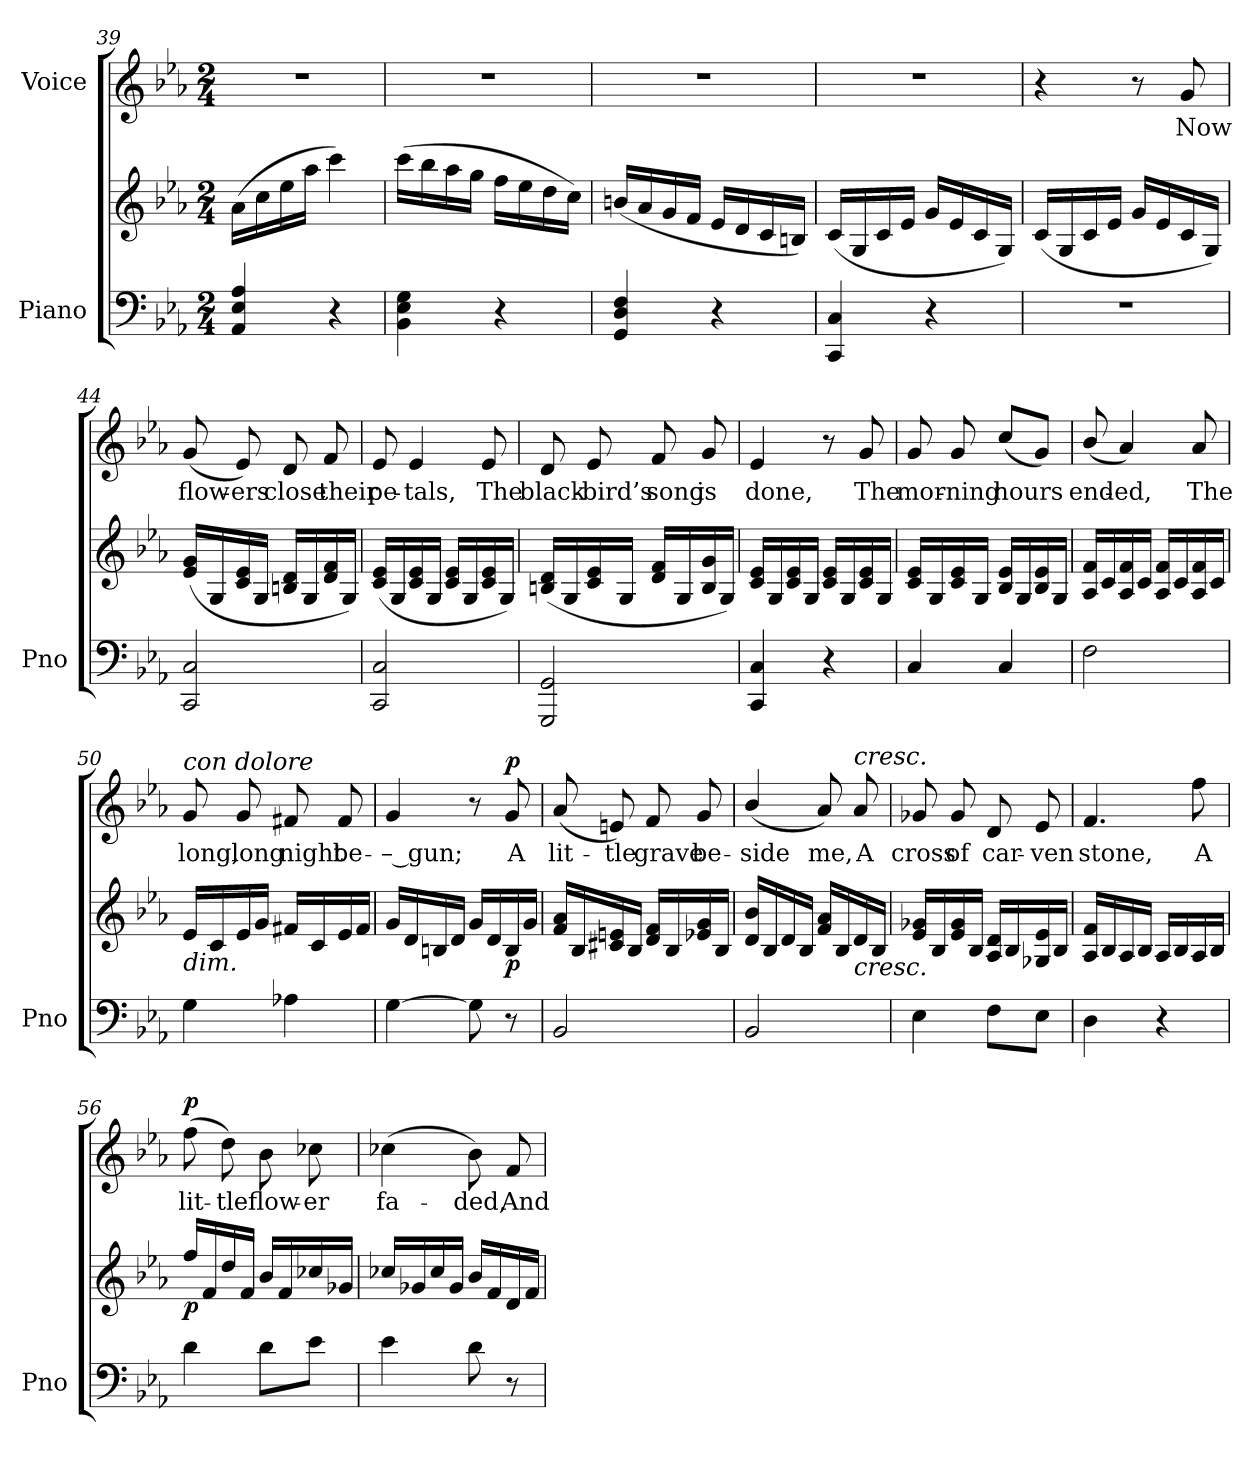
**kern	**kern	**dynam	**kern	**text	**dynam
*part2	*part2	*part2	*part1	*part1	*part1
*staff3	*staff2	*staff2/3	*staff1	*staff1	*staff1
*I"Piano	*	*	*I"Voice	*	*
*I'Pno	*	*	*	*	*
*clefF4	*clefG2	*	*clefG2	*	*
*k[b-e-a-]	*k[b-e-a-]	*	*k[b-e-a-]	*	*
*M2/4	*M2/4	*	*M2/4	*	*
=39	=39	=39	=39	=39	=39
4AA-/ 4E-/ 4A-/	(16a-\LL	.	2r	.	.
.	16cc\	.	.	.	.
.	16ee-\	.	.	.	.
.	16aa-\JJ	.	.	.	.
4r	4ccc\)	.	.	.	.
=40	=40	=40	=40	=40	=40
4BB-\ 4E-\ 4G\	(16ccc\LL	.	2r	.	.
.	16bb-\	.	.	.	.
.	16aa-\	.	.	.	.
.	16gg\JJ	.	.	.	.
4r	16ff\LL	.	.	.	.
.	16ee-\	.	.	.	.
.	16dd\	.	.	.	.
.	16cc\JJ)	.	.	.	.
=41	=41	=41	=41	=41	=41
4GG/ 4D/ 4F/	(16bn/LL	.	2r	.	.
.	16a-/	.	.	.	.
.	16g/	.	.	.	.
.	16f/JJ	.	.	.	.
4r	16e-/LL	.	.	.	.
.	16d/	.	.	.	.
.	16c/	.	.	.	.
.	16Bn/JJ)	.	.	.	.
=42	=42	=42	=42	=42	=42
4CC/ 4C/	(16c/LL	.	2r	.	.
.	16G/	.	.	.	.
.	16c/	.	.	.	.
.	16e-/JJ	.	.	.	.
4r	16g/LL	.	.	.	.
.	16e-/	.	.	.	.
.	16c/	.	.	.	.
.	16G/JJ)	.	.	.	.
=43	=43	=43	=43	=43	=43
2r	(16c/LL	.	4r	.	.
.	16G/	.	.	.	.
.	16c/	.	.	.	.
.	16e-/JJ	.	.	.	.
.	16g/LL	.	8r	.	.
.	16e-/	.	.	.	.
.	16c/	.	8g/	Now	.
.	16G/JJ)	.	.	.	.
=44	=44	=44	=44	=44	=44
2CC/ 2C/	(16e-/ 16g/LL	.	(8g/	flow-	.
.	16G/	.	.	.	.
.	16c/ 16e-/	.	8e-/)	-ers	.
.	16G/JJ	.	.	.	.
.	16Bn/ 16d/LL	.	8d/	close	.
.	16G/	.	.	.	.
.	16d/ 16f/	.	8f/	their	.
.	16G/JJ)	.	.	.	.
=45	=45	=45	=45	=45	=45
2CC/ 2C/	(16c/ 16e-/LL	.	8e-/	pe-	.
.	16G/	.	.	.	.
.	16c/ 16e-/	.	4e-/	-tals,	.
.	16G/JJ	.	.	.	.
.	16c/ 16e-/LL	.	.	.	.
.	16G/	.	.	.	.
.	16c/ 16e-/	.	8e-/	The	.
.	16G/JJ)	.	.	.	.
=46	=46	=46	=46	=46	=46
2GGG/ 2GG/	(16Bn/ 16d/LL	.	8d/	black-	.
.	16G/	.	.	.	.
.	16c/ 16e-/	.	8e-/	-bird’s	.
.	16G/JJ	.	.	.	.
.	16d/ 16f/LL	.	8f/	song	.
.	16G/	.	.	.	.
.	16B/ 16g/	.	8g/	is	.
.	16G/JJ)	.	.	.	.
=47	=47	=47	=47	=47	=47
4CC/ 4C/	16c/ 16e-/LL	.	4e-/	done,	.
.	16G/	.	.	.	.
.	16c/ 16e-/	.	.	.	.
.	16G/JJ	.	.	.	.
4r	16c/ 16e-/LL	.	8r	.	.
.	16G/	.	.	.	.
.	16c/ 16e-/	.	8g/	The	.
.	16G/JJ	.	.	.	.
=48	=48	=48	=48	=48	=48
4C/	16c/ 16e-/LL	.	8g/	mor-	.
.	16G/	.	.	.	.
.	16c/ 16e-/	.	8g/	-ning	.
.	16G/JJ	.	.	.	.
4C/	16B-/ 16e-/LL	.	(8cc/L	hours	.
.	16G/	.	.	.	.
.	16B-/ 16e-/	.	8g/J)	.	.
.	16G/JJ	.	.	.	.
=49	=49	=49	=49	=49	=49
2F\	16A-/ 16f/LL	.	(8b-/	end-	.
.	16c/	.	.	.	.
.	16A-/ 16f/	.	4a-/)	-ed,	.
.	16c/JJ	.	.	.	.
.	16A-/ 16f/LL	.	.	.	.
.	16c/	.	.	.	.
.	16A-/ 16f/	.	8a-/	The	.
.	16c/JJ	.	.	.	.
=50	=50	=50	=50	=50	=50
!	!	!	!LO:TX:i:t=con dolore	!	!
!	!LO:TX:b:i:t=dim.	!	!	!	!
4G\	16e-/LL	.	8g/	long,	.
.	16c/	.	.	.	.
.	16e-/	.	8g/	long	.
.	16g/JJ	.	.	.	.
4A-X\	16f#X/LL	.	8f#X/	night	.
.	16c/	.	.	.	.
.	16e-/	.	8f#/	be-	.
.	16f#/JJ	.	.	.	.
=51	=51	=51	=51	=51	=51
[4G\	16g/LL	.	4g/	-– gun;	.
.	16d/	.	.	.	.
.	16Bn/	.	.	.	.
.	16d/JJ	.	.	.	.
8G\]	16g/LL	.	8r	.	.
.	16d/	.	.	.	.
!	!	!LO:DY:b	!	!	!LO:DY:a
8r	16B/	p	8g/	A	p
.	16g/JJ	.	.	.	.
=52	=52	=52	=52	=52	=52
2BB-/	16f/ 16a-/LL	.	(8a-/	lit-	.
.	16B-/	.	.	.	.
.	16c#X/ 16en/	.	8en/)	-tle	.
.	16B-/JJ	.	.	.	.
.	16d/ 16f/LL	.	8f/	grave	.
.	16B-/	.	.	.	.
.	16e-X/ 16g/	.	8g/	be-	.
.	16B-/JJ	.	.	.	.
=53	=53	=53	=53	=53	=53
2BB-/	16d/ 16b-/LL	.	(<4b-/	-side	.
.	16B-/	.	.	.	.
.	16d/	.	.	.	.
.	16B-/JJ	.	.	.	.
.	16f/ 16a-/LL	.	8a-/)	me,	.
.	16B-/	.	.	.	.
!	!	!	!LO:TX:a:i:t=cresc.	!	!
!	!LO:TX:b:i:t=cresc.	!	!	!	!
.	16d/	.	8a-/	A	.
.	16B-/JJ	.	.	.	.
=54	=54	=54	=54	=54	=54
4E-\	16e-/ 16g-X/LL	.	8g-X/	cross	.
.	16B-/	.	.	.	.
.	16e-/ 16g-/	.	8g-/	of	.
.	16B-/JJ	.	.	.	.
8F\L	16A-/ 16d/LL	.	8d/	car-	.
.	16B-/	.	.	.	.
8E-\J	16G-X/ 16e-/	.	8e-/	-ven	.
.	16B-/JJ	.	.	.	.
=55	=55	=55	=55	=55	=55
4D\	16A-/ 16f/LL	.	4.f/	stone,	.
.	16B-/	.	.	.	.
.	16A-/	.	.	.	.
.	16B-/JJ	.	.	.	.
4r	16A-/LL	.	.	.	.
.	16B-/	.	.	.	.
.	16A-/	.	8ff\	A	.
.	16B-/JJ	.	.	.	.
=56	=56	=56	=56	=56	=56
!	!	!LO:DY:b	!	!	!LO:DY:a
4d\	16ff/LL	p	(8ff\	lit-	p
.	16f/	.	.	.	.
.	16dd/	.	8dd\)	-tle	.
.	16f/JJ	.	.	.	.
8d\L	16b-/LL	.	8b-\	flow-	.
.	16f/	.	.	.	.
8e-\J	16cc-X/	.	8cc-X\	-er	.
.	16g-X/JJ	.	.	.	.
=57	=57	=57	=57	=57	=57
4e-\	16cc-X/LL	.	(4cc-X\	fa-	.
.	16g-X/	.	.	.	.
.	16cc-/	.	.	.	.
.	16g-/JJ	.	.	.	.
8d\	16b-/LL	.	8b-\)	-ded,	.
.	16f/	.	.	.	.
8r	16d/	.	8f/	And	.
.	16f/JJ	.	.	.	.
=	=	=	=	=	=
*-	*-	*-	*-	*-	*-
